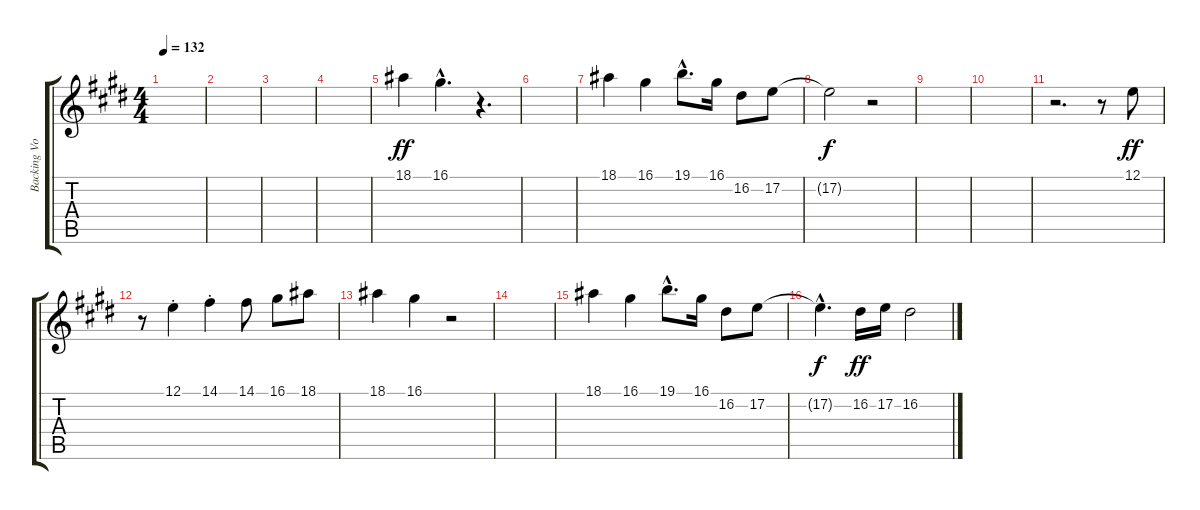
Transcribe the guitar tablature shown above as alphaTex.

\track ("Backing Vocals" "Backing Vo") {instrument xylophone}
\staff {score tabs}
\tuning (E4 B3 G3 D3 A2 E2) {hide}
\ts (4 4)
\tempo 132
\clef g2
\ks e
|
|
|
|
18.1.4{dy ff} 16.1{hac}.4{d} r.4{d} |
|
18.1.4 16.1.4 19.1{hac}.8{d} 16.1.16 16.2.8 17.2.8 |
17.2{t}.2{dy f} r.2 |
|
|
r.2{d} r.8 12.1.8{dy ff} |
r.8 12.1{st}.4 14.1{st}.4 14.1.8 16.1.8 18.1.8 |
18.1.4 16.1.4 r.2 |
|
18.1.4 16.1.4 19.1{hac}.8{d} 16.1.16 16.2.8 17.2.8 |
17.2{hac t}.4{d dy f} 16.2.16{dy ff} 17.2.16 16.2.2
